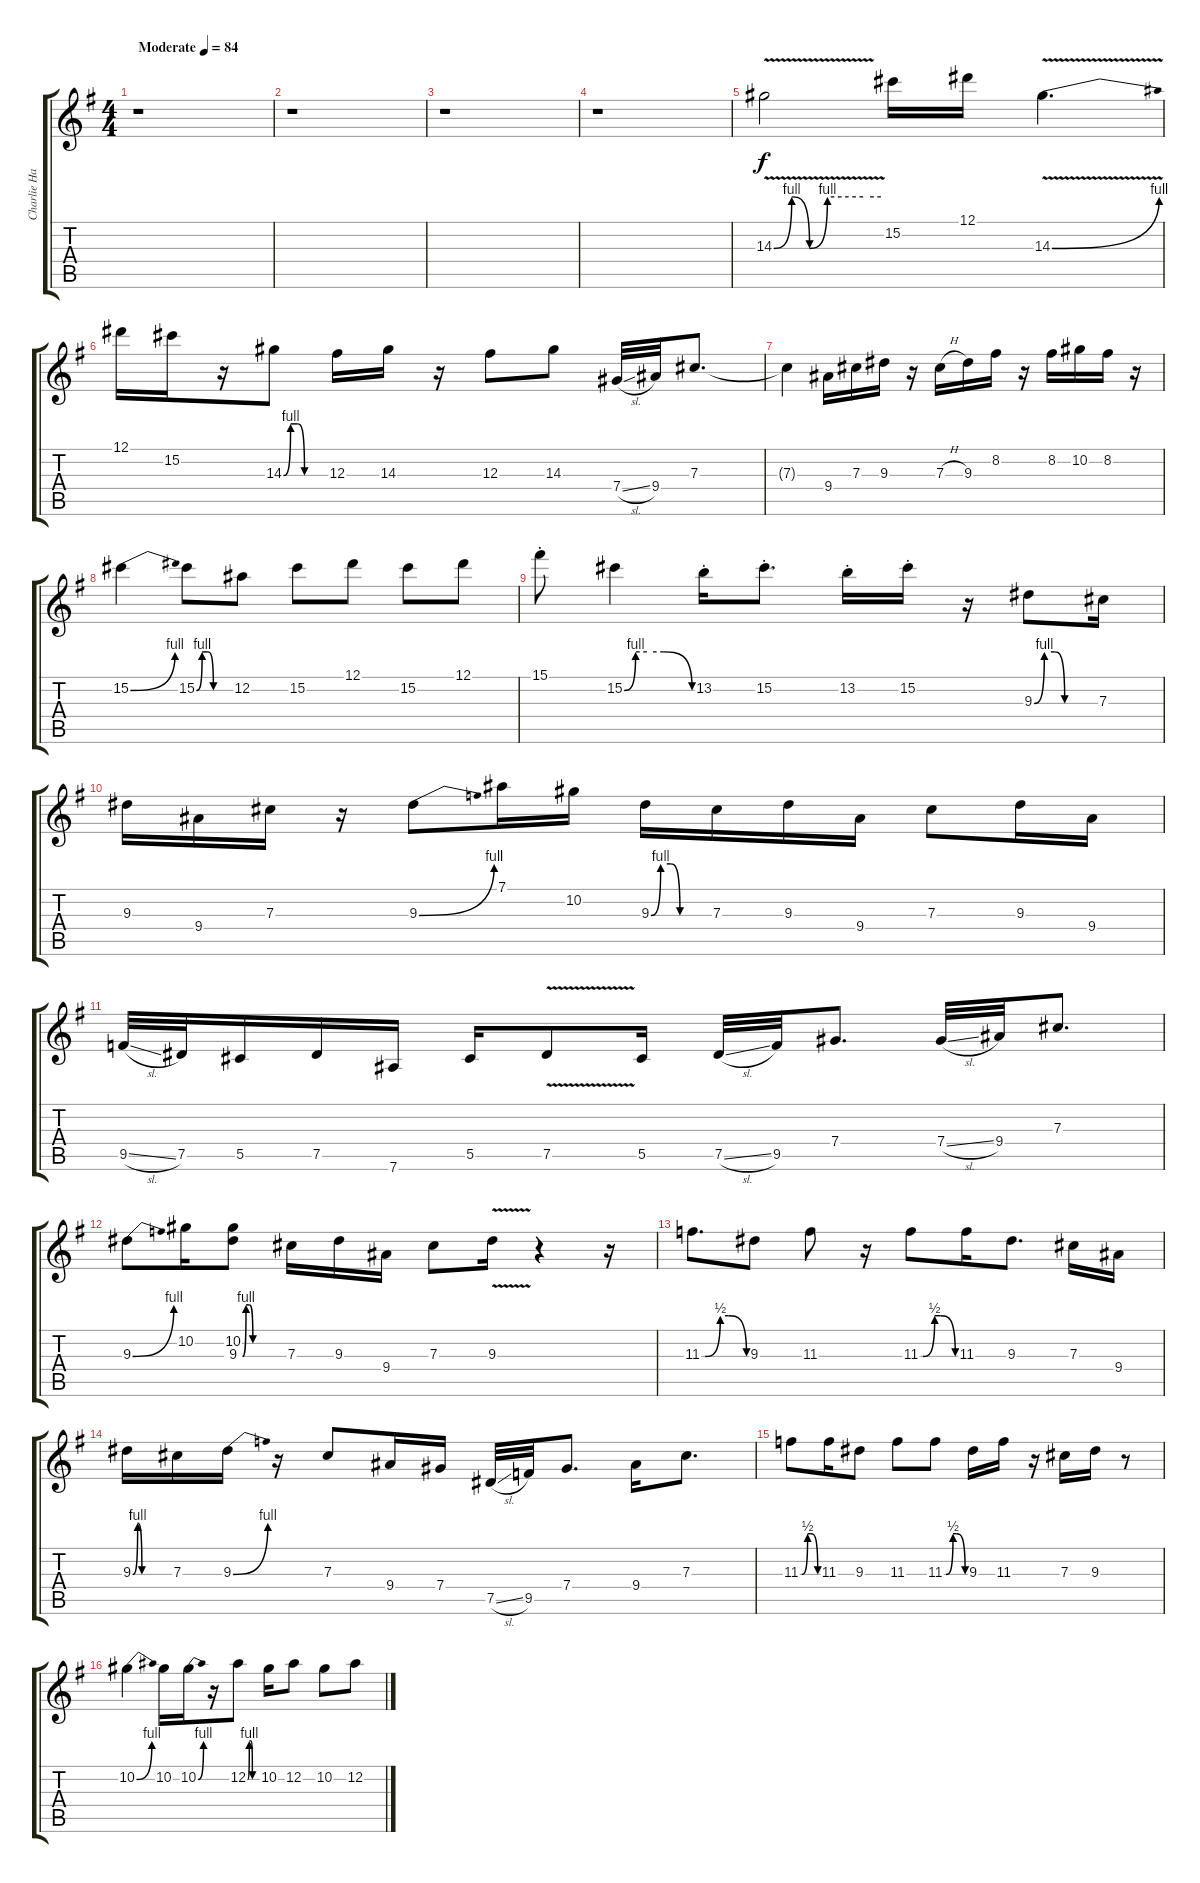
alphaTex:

\track ("Charlie Hargrett Guitar Solos" "Charlie Ha") {instrument overdrivenguitar}
\staff {score tabs}
\tuning (Eb4 Bb3 Gb3 Db3 Ab2 Eb2) {hide}
\ts (4 4)
\tempo (84 "Moderate")
\clef g2
\ks g
r.1{dy f instrument overdrivenguitar} |
r.1 |
r.1 |
r.1 |
14.3{be (custom 0 0 10 4 20 0 30 4 50 4 60 4) v}.2 15.2.16 12.1.16 14.3{be (bend 0 0 60 4) v}.4{d} |
12.1.16 15.2.16 r.16 14.3{be (custom 0 0 10 4 20 4 30 0 60 0)}.8 12.3.16 14.3.16 r.16 12.3.8 14.3.8 7.4{sl}.32 9.4.32 7.3.8{d} |
7.3{t}.4 9.4.16 7.3.16 9.3.16 r.16 7.3{h}.16 9.3.16 8.2.16 r.16 8.2.16 10.2.16 8.2.16 r.16 |
15.2{be (bend 0 0 60 4)}.4 15.2{be (custom 0 0 10 4 20 4 30 0 60 0)}.8 12.2.8 15.2.8 12.1.8 15.2.8 12.1.8 |
15.1{st}.8 15.2{be (custom 0 0 10 4 20 4 35 4 60 0)}.4 13.2{st}.16 15.2{st}.8{d} 13.2{st}.16 15.2{st}.16 r.16 9.3{be (custom 0 0 10 4 20 4 30 0 60 0)}.8 7.3.16 |
9.3.16 9.4.16 7.3.16 r.16 9.3{be (bend 0 0 60 4)}.8 7.1.16 10.2.16 9.3{be (custom 0 0 10 4 20 4 30 0 60 0)}.16 7.3.16 9.3.16 9.4.16 7.3.8 9.3.16 9.4.16 |
9.5{sl}.32 7.5.32 5.5.16 7.5.16 7.6.16 5.5.16 7.5{v}.8 5.5.16 7.5{sl}.32 9.5.32 7.4.8{d} 7.4{sl}.32 9.4.32 7.3.8{d} |
9.3{be (bend 0 0 60 4)}.8 10.2.16 (10.2 9.3{be (custom 0 0 5 4 10 4 15 0 30 0 60 0)}).8 7.3.16 9.3.16 9.4.16 7.3.8 9.3{v}.16 r.4 r.16 |
11.3{be (custom 0 0 5 0 25 2 36 2 60 0)}.8{d} 9.3.8 11.3.8 r.16 11.3{be (custom 0 0 5 0 25 2 35 2 60 0)}.8 11.3.16 9.3.8{d} 7.3.16 9.4.16 |
9.3{be (custom 0 0 8 4 15 0 30 0 60 0)}.16 7.3.16 9.3{be (bend 0 0 60 4)}.16 r.16 7.3.8 9.4.16 7.4.16 7.5{sl}.32 9.5.32 7.4.8{d} 9.4.16 7.3.8{d} |
11.3{be (custom 0 0 5 0 25 2 36 2 60 0)}.8 11.3.16 9.3.8 11.3.8 11.3{be (custom 0 0 5 0 25 2 35 2 60 0)}.8 9.3.16 11.3.16 r.16 7.3.16 9.3.16 r.8 |
10.2{be (bend 0 0 60 4)}.4 10.2.16 10.2{be (bend 0 0 60 4)}.16 r.16 12.2{be (custom 0 0 10 4 20 4 30 0 60 0)}.8 10.2.16 12.2.8 10.2.8 12.2.8
